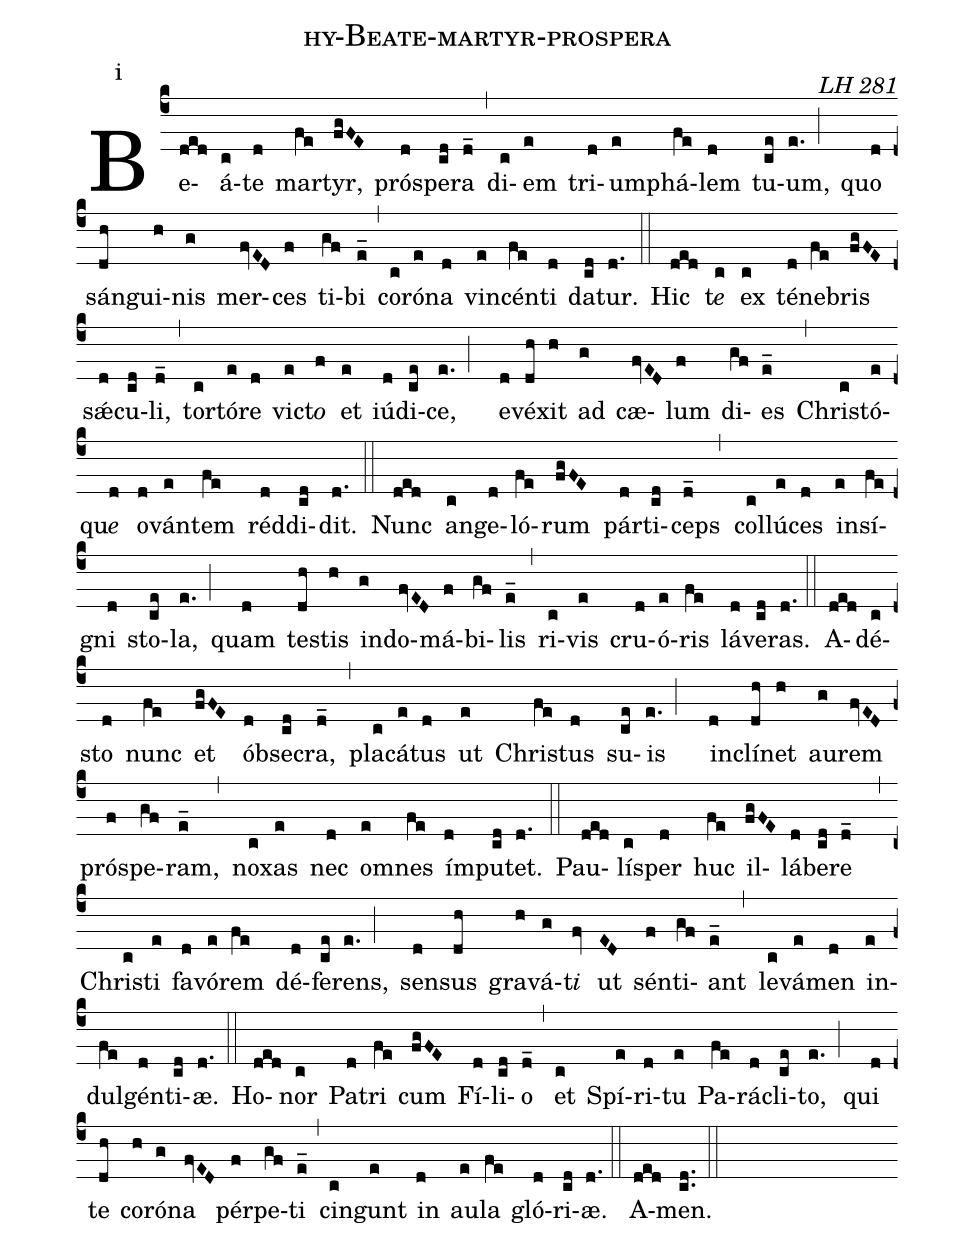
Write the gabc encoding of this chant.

name: hy-Beate-martyr-prospera;
commentary: LH 281;
annotation: i;
%%
(c4)
Be(ded)á(c)te(d) mar(fe)tyr,(fgFE) pró(d)spe(cd)ra(d_) (,)
di(c)em(e) tri(d)um(e)phá(fe)lem(d) tu(ce)um,(e.;)
quo(d) sán(dh)gui(h)nis(g) mer(fvED)ces(f) ti(gf)bi(e_) (,)
co(c)ró(e)na(d) vin(e)cén(fe)ti(d) da(cd)tur.(d.) (::)
Hic(ded) t<i>e</i>(c) ex(c) té(d)ne(fe)bris(fgFE) sǽ(d)cu(cd)li,(d_) (,)
tor(c)tó(e)re(d) vi(e)ct<i>o</i>(f) et(e) iú(d)di(ce)ce,(e.;)
e(d)vé(dh)xit(h) ad(g) cæ(fvED)lum(f) di(gf)es(e_) (,)
Chri(c)stó(e)qu<i>e</i>(d) o(d)ván(e)tem(fe) réd(d)di(cd)dit.(d.) (::)
Nunc(ded) an(c)ge(d)ló(fe)rum(fgFE) pár(d)ti(cd)ceps(d_) (,)
col(c)lú(e)ces(d) in(e)sí(fe)gni(d) sto(ce)la,(e.;)
quam(d) te(dh)stis(h) in(g)do(fvED)má(f)bi(gf)lis(e_) (,)
ri(c)vis(e) cru(d)ó(e)ris(fe) lá(d)ve(cd)ras.(d.) (::)
A(ded)dé(c)sto(d) nunc(fe) et(fgFE) ób(d)se(cd)cra,(d_) (,)
pla(c)cá(e)tus(d) ut(e) Chri(fe)stus(d) su(ce)is(e.;)
in(d)clí(dh)net(h) au(g)rem(fvED) pró(f)spe(gf)ram,(e_) (,)
no(c)xas(e) nec(d) om(e)nes(fe) ím(d)pu(cd)tet.(d.) (::)
Pau(ded)lí(c)sper(d) huc(fe) il(fgFE)lá(d)be(cd)re(d_) (,)
Chri(c)sti(e) fa(d)vó(e)rem(fe) dé(d)fe(ce)rens,(e.;)
sen(d)sus(dh) gra(h)vá(g)t<i>i</i>(fv) ut(ED) sén(f)ti(gf)ant(e_) (,)
le(c)vá(e)men(d) in(e)dul(fe)gén(d)ti(cd)æ.(d.) (::)
Ho(ded)nor(c) Pa(d)tri(fe) cum(fgFE) Fí(d)li(cd)o(d_) (,)
et(c) Spí(e)ri(d)tu(e) Pa(fe)rá(d)cli(ce)to,(e.;)
qui(d) te(dh) co(h)ró(g)na(fvED) pér(f)pe(gf)ti(e_) (,)
cin(c)gunt(e) in(d) au(e)la(fe) gló(d)ri(cd)æ.(d.) (::)
A(ded)men.(cd..) (::)
